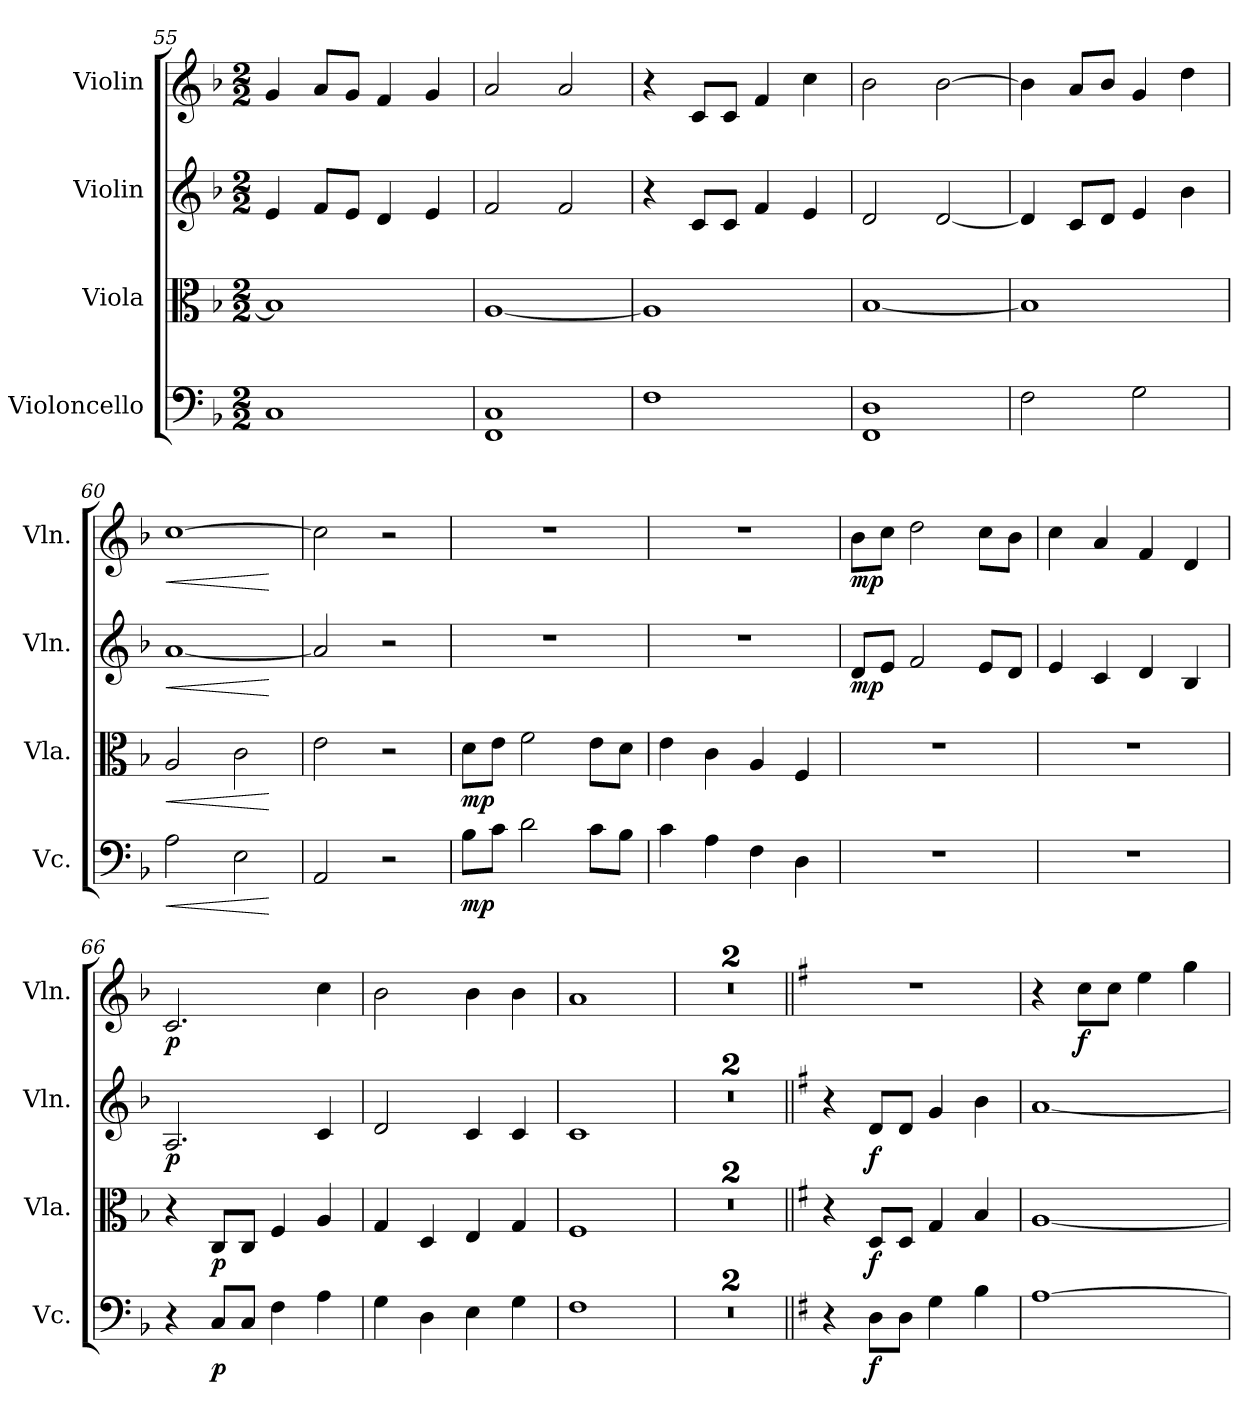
**kern	**dynam	**kern	**dynam	**kern	**dynam	**kern	**dynam
*part4	*part4	*part3	*part3	*part2	*part2	*part1	*part1
*staff4	*staff4	*staff3	*staff3	*staff2	*staff2	*staff1	*staff1
*I"Violoncello	*	*I"Viola	*	*I"Violin	*	*I"Violin	*
*I'Vc.	*	*I'Vla.	*	*I'Vln.	*	*I'Vln.	*
*clefF4	*	*clefC3	*	*clefG2	*	*clefG2	*
*k[b-]	*	*k[b-]	*	*k[b-]	*	*k[b-]	*
*M2/2	*	*M2/2	*	*M2/2	*	*M2/2	*
=55	=55	=55	=55	=55	=55	=55	=55
1C	.	1B-]	.	4e/	.	4g/	.
.	.	.	.	8f/L	.	8a/L	.
.	.	.	.	8e/J	.	8g/J	.
.	.	.	.	4d/	.	4f/	.
.	.	.	.	4e/	.	4g/	.
=56	=56	=56	=56	=56	=56	=56	=56
1FF 1C	.	[1A	.	2f/	.	2a/	.
.	.	.	.	2f/	.	2a/	.
=57	=57	=57	=57	=57	=57	=57	=57
1F	.	1A]	.	4r	.	4r	.
.	.	.	.	8c/L	.	8c/L	.
.	.	.	.	8c/J	.	8c/J	.
.	.	.	.	4f/	.	4f/	.
.	.	.	.	4e/	.	4cc\	.
=58	=58	=58	=58	=58	=58	=58	=58
1FF 1D	.	[1B-	.	2d/	.	2b-\	.
.	.	.	.	[2d/	.	[2b-\	.
=59	=59	=59	=59	=59	=59	=59	=59
2F\	.	1B-]	.	4d/]	.	4b-\]	.
.	.	.	.	8c/L	.	8a/L	.
.	.	.	.	8d/J	.	8b-/J	.
2G\	.	.	.	4e/	.	4g/	.
.	.	.	.	4b-\	.	4dd\	.
=60	=60	=60	=60	=60	=60	=60	=60
!	!LO:HP:b	!	!LO:HP:b	!	!LO:HP:b	!	!LO:HP:b
2A\	<	2A/	<	[1a	<	[1cc	<
2E\	.	2c\	.	.	.	.	.
.	[	.	[	.	[	.	[
=61	=61	=61	=61	=61	=61	=61	=61
2AA/	.	2e\	.	2a/]	.	2cc\]	.
2r	.	2r	.	2r	.	2r	.
=62	=62	=62	=62	=62	=62	=62	=62
!	!LO:DY:b	!	!LO:DY:b	!	!	!	!
8B-\L	mp	8d\L	mp	1r	.	1r	.
8c\J	.	8e\J	.	.	.	.	.
2d\	.	2f\	.	.	.	.	.
8c\L	.	8e\L	.	.	.	.	.
8B-\J	.	8d\J	.	.	.	.	.
!!LO:LB:g=z
=63	=63	=63	=63	=63	=63	=63	=63
4c\	.	4e\	.	1r	.	1r	.
4A\	.	4c\	.	.	.	.	.
4F\	.	4A/	.	.	.	.	.
4D\	.	4F/	.	.	.	.	.
=64	=64	=64	=64	=64	=64	=64	=64
!	!	!	!	!	!LO:DY:b	!	!LO:DY:b
1r	.	1r	.	8d/L	mp	8b-\L	mp
.	.	.	.	8e/J	.	8cc\J	.
.	.	.	.	2f/	.	2dd\	.
.	.	.	.	8e/L	.	8cc\L	.
.	.	.	.	8d/J	.	8b-\J	.
=65	=65	=65	=65	=65	=65	=65	=65
1r	.	1r	.	4e/	.	4cc\	.
.	.	.	.	4c/	.	4a/	.
.	.	.	.	4d/	.	4f/	.
.	.	.	.	4B-/	.	4d/	.
=66	=66	=66	=66	=66	=66	=66	=66
!	!	!	!	!	!LO:DY:b	!	!LO:DY:b
4r	.	4r	.	2.A/	p	2.c/	p
!	!LO:DY:b	!	!LO:DY:b	!	!	!	!
8C/L	p	8C/L	p	.	.	.	.
8C/J	.	8C/J	.	.	.	.	.
4F\	.	4F/	.	.	.	.	.
4A\	.	4A/	.	4c/	.	4cc\	.
=67	=67	=67	=67	=67	=67	=67	=67
4G\	.	4G/	.	2d/	.	2b-\	.
4D\	.	4D/	.	.	.	.	.
4E\	.	4E/	.	4c/	.	4b-\	.
4G\	.	4G/	.	4c/	.	4b-\	.
=68	=68	=68	=68	=68	=68	=68	=68
1F	.	1F	.	1c	.	1a	.
=69	=69	=69	=69	=69	=69	=69	=69
1r	.	1r	.	1r	.	1r	.
=70	=70	=70	=70	=70	=70	=70	=70
1r	.	1r	.	1r	.	1r	.
=71||	=71||	=71||	=71||	=71||	=71||	=71||	=71||
*k[f#]	*	*k[f#]	*	*k[f#]	*	*k[f#]	*
4r	.	4r	.	4r	.	1r	.
!	!LO:DY:b	!	!LO:DY:b	!	!LO:DY:b	!	!
8D\L	f	8D/L	f	8d/L	f	.	.
8D\J	.	8D/J	.	8d/J	.	.	.
4G\	.	4G/	.	4g/	.	.	.
4B\	.	4B/	.	4b\	.	.	.
!!LO:PB:g=z
=72	=72	=72	=72	=72	=72	=72	=72
[1A	.	[1A	.	[1a	.	4r	.
!	!	!	!	!	!	!	!LO:DY:b
.	.	.	.	.	.	8cc\L	f
.	.	.	.	.	.	8cc\J	.
.	.	.	.	.	.	4ee\	.
.	.	.	.	.	.	4gg\	.
=	=	=	=	=	=	=	=
*-	*-	*-	*-	*-	*-	*-	*-
